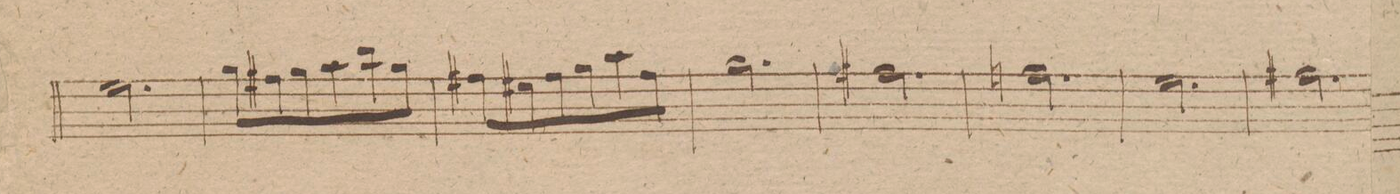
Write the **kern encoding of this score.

**kern	**dynam
*I"Clarinetto 1mo in. A.	*
*clefG2	*
*k[f#]	*
*met(c|)	*
*M3/4	*
2.cc\	.
=230	=230
8ee\L	.
8dd#X\	.
8ee\	.
8ff#\	.
8gg\	.
8ee\J	.
=231	=231
8dd#X\L	.
8cc##X\	.
8dd#\	.
8ee\	.
8ff#\	.
8dd#\J	.
=232	=232
2.ee\	.
=233	=233
2.dd#X\	.
=234	=234
2.ddn\	.
=235	=235
2.cc\	.
=236	=236
2.dd#X\	.
=237	=237
*-	*-
